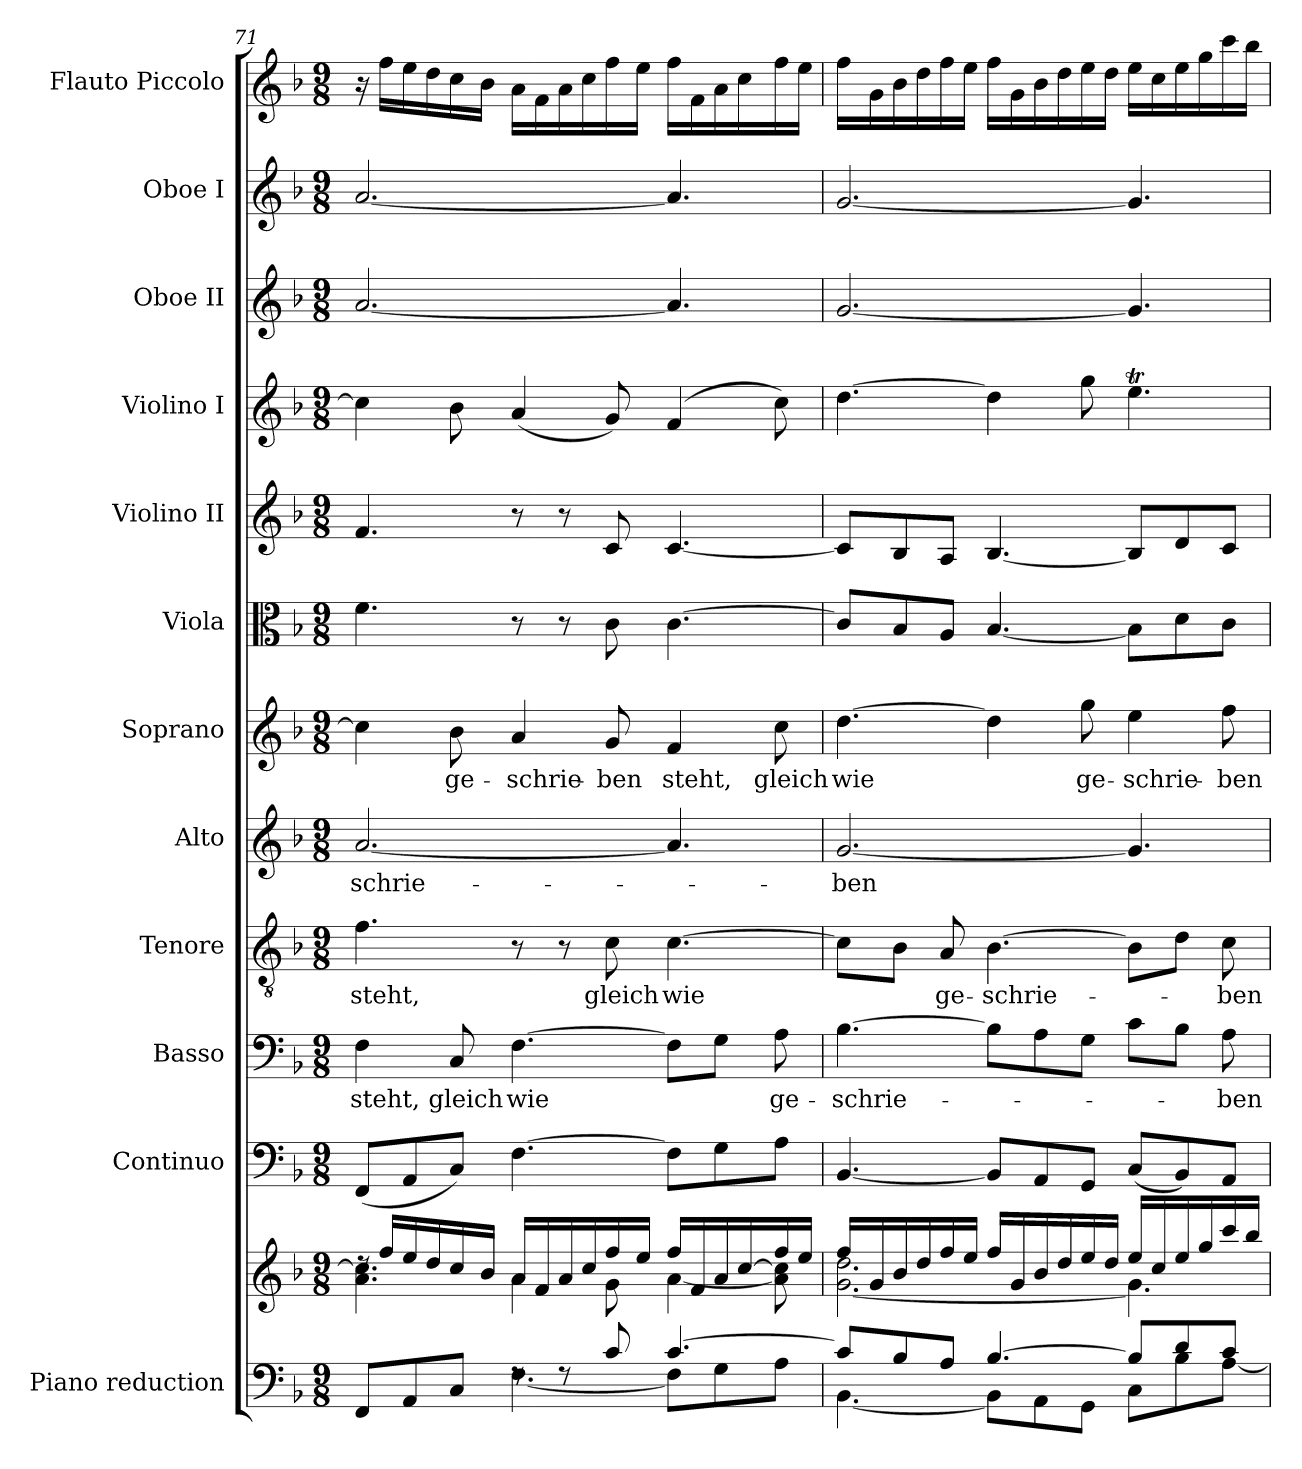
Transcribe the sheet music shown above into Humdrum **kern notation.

**kern	**kern	**kern	**kern	**text	**kern	**text	**kern	**text	**kern	**text	**kern	**kern	**kern	**kern	**kern	**kern
*part12	*part12	*part11	*part10	*part10	*part9	*part9	*part8	*part8	*part7	*part7	*part6	*part5	*part4	*part3	*part2	*part1
*staff13	*staff12	*staff11	*staff10	*staff10	*staff9	*staff9	*staff8	*staff8	*staff7	*staff7	*staff6	*staff5	*staff4	*staff3	*staff2	*staff1
*I"Piano reduction	*	*I"Continuo	*I"Basso	*	*I"Tenore	*	*I"Alto	*	*I"Soprano	*	*I"Viola	*I"Violino II	*I"Violino I	*I"Oboe II	*I"Oboe I	*I"Flauto Piccolo
*I'Pno	*	*	*	*	*	*	*	*	*	*	*	*	*	*I'Ob	*I'Ob	*I'Picc
*clefF4	*clefG2	*clefF4	*clefF4	*	*clefGv2	*	*clefG2	*	*clefG2	*	*clefC3	*clefG2	*clefG2	*clefG2	*clefG2	*clefG2
*	*	*	*	*	*	*	*	*	*	*	*	*	*	*	*	*ITrd-7c-12
*k[b-]	*k[b-]	*k[b-]	*k[b-]	*	*k[b-]	*	*k[b-]	*	*k[b-]	*	*k[b-]	*k[b-]	*k[b-]	*k[b-]	*k[b-]	*k[b-]
*M9/8	*M9/8	*M9/8	*M9/8	*	*M9/8	*	*M9/8	*	*M9/8	*	*M9/8	*M9/8	*M9/8	*M9/8	*M9/8	*M9/8
=71	=71	=71	=71	=71	=71	=71	=71	=71	=71	=71	=71	=71	=71	=71	=71	=71
*^	*^	*	*	*	*	*	*	*	*	*	*	*	*	*	*	*
!	!	!	!	!	!	!LO:LY:b	!	!LO:LY:b	!	!LO:LY:b	!	!	!	!	!	!	!	!
8FF/L	4.ryy	16rdd	4.a\ 4.cc\]	(<8FF/L	4F\	steht,	4.f\	steht,	[2.a/	-schrie-	4cc\]	.	4.f\	4.f/	4cc\]	[2.a/	[2.a/	16r
.	.	16ff/LL	.	.	.	.	.	.	.	.	.	.	.	.	.	.	.	16fff\LL
8AA/	.	16ee/	.	8AA/	.	.	.	.	.	.	.	.	.	.	.	.	.	16eee\
.	.	16dd/	.	.	.	.	.	.	.	.	.	.	.	.	.	.	.	16ddd\
!	!	!	!	!	!	!LO:LY:b	!	!	!	!	!	!LO:LY:b	!	!	!	!	!	!
8C/J	.	16cc/	.	8C/J)	8C/	gleich	.	.	.	.	8b-\	ge-	.	.	8b-\	.	.	16ccc\
.	.	16b-/JJ	.	.	.	.	.	.	.	.	.	.	.	.	.	.	.	16bb-\JJ
!	!	!	!	!	!	!LO:LY:b	!	!	!	!	!	!LO:LY:b	!	!	!	!	!	!
8rF	[4.F\	16a/LL	4a\	[4.F\	[4.F\	wie	8r	.	.	.	4a/	-schrie-	8r	8r	(<4a/	.	.	16aa\LL
.	.	16f/	.	.	.	.	.	.	.	.	.	.	.	.	.	.	.	16ff\
8rF	.	16a/	.	.	.	.	8r	.	.	.	.	.	8r	8r	.	.	.	16aa\
.	.	16cc/	.	.	.	.	.	.	.	.	.	.	.	.	.	.	.	16ccc\
!	!	!	!	!	!	!	!	!LO:LY:b	!	!	!	!LO:LY:b	!	!	!	!	!	!
8c/	.	16ff/	8g\	.	.	.	8c\	gleich	.	.	8g/	-ben	8c\	8c/	8g/)	.	.	16fff\
.	.	16ee/JJ	.	.	.	.	.	.	.	.	.	.	.	.	.	.	.	16eee\JJ
!	!	!	!	!	!	!	!	!LO:LY:b	!	!	!	!LO:LY:b	!	!	!	!	!	!
[4.c/	8F\L]	16ff/LL	[4a\	8F\L]	8F\L]	.	[4.c\	wie	4.a/]	.	4f/	steht,	[4.c\	[4.c/	(>4f/	4.a/]	4.a/]	16fff\LL
.	.	16f/	.	.	.	.	.	.	.	.	.	.	.	.	.	.	.	16ff\
.	8G\	16a/	.	8G\	8G\J	.	.	.	.	.	.	.	.	.	.	.	.	16aa\
.	.	[16cc/	.	.	.	.	.	.	.	.	.	.	.	.	.	.	.	16ccc\
!	!	!	!	!	!	!LO:LY:b	!	!	!	!	!	!LO:LY:b	!	!	!	!	!	!
.	8A\J	16ff/	8a\] 8cc\]	8A\J	8A\	ge-	.	.	.	.	8cc\	gleich	.	.	8cc\)	.	.	16fff\
.	.	16ee/JJ	.	.	.	.	.	.	.	.	.	.	.	.	.	.	.	16eee\JJ
!!LO:PB:g=z
=72	=72	=72	=72	=72	=72	=72	=72	=72	=72	=72	=72	=72	=72	=72	=72	=72	=72	=72
!	!	!	!	!	!	!LO:LY:b	!	!	!	!LO:LY:b	!	!LO:LY:b	!	!	!	!	!	!
8c/L]	[4.BB-\	16ff/LL	[2.g\ 2.dd\	[4.BB-/	[4.B-\	-schrie-	8c\L]	.	[2.g/	-ben	[4.dd\	wie	8c/L]	8c/L]	[4.dd\	[2.g/	[2.g/	16fff\LL
.	.	16g/	.	.	.	.	.	.	.	.	.	.	.	.	.	.	.	16gg\
8B-/	.	16b-/	.	.	.	.	8B-\J	.	.	.	.	.	8B-/	8B-/	.	.	.	16bb-\
.	.	16dd/	.	.	.	.	.	.	.	.	.	.	.	.	.	.	.	16ddd\
!	!	!	!	!	!	!	!	!LO:LY:b	!	!	!	!	!	!	!	!	!	!
8A/J	.	16ff/	.	.	.	.	8A/	ge-	.	.	.	.	8A/J	8A/J	.	.	.	16fff\
.	.	16ee/JJ	.	.	.	.	.	.	.	.	.	.	.	.	.	.	.	16eee\JJ
!	!	!	!	!	!	!	!	!LO:LY:b	!	!	!	!	!	!	!	!	!	!
[4.B-/	8BB-\L]	16ff/LL	.	8BB-/L]	8B-\L]	.	[4.B-\	-schrie-	.	.	4dd\]	.	[4.B-/	[4.B-/	4dd\]	.	.	16fff\LL
.	.	16g/	.	.	.	.	.	.	.	.	.	.	.	.	.	.	.	16gg\
.	8AA\	16b-/	.	8AA/	8A\	.	.	.	.	.	.	.	.	.	.	.	.	16bb-\
.	.	16dd/	.	.	.	.	.	.	.	.	.	.	.	.	.	.	.	16ddd\
!	!	!	!	!	!	!	!	!	!	!	!	!LO:LY:b	!	!	!	!	!	!
.	8GG\J	16ee/	.	8GG/J	8G\J	.	.	.	.	.	8gg\	ge-	.	.	8gg\	.	.	16eee\
.	.	16dd/JJ	.	.	.	.	.	.	.	.	.	.	.	.	.	.	.	16ddd\JJ
!	!	!	!	!	!	!	!	!	!	!	!	!LO:LY:b	!	!	!	!	!	!
8B-/L]	8C\L	16ee/LL	4.g\]	(<8C/L	8c\L	.	8B-\L]	.	4.g/]	.	4ee\	-schrie-	8B-\L]	8B-/L]	4.eet\	4.g/]	4.g/]	16eee\LL
.	.	16cc/	.	.	.	.	.	.	.	.	.	.	.	.	.	.	.	16ccc\
8d/	8B-\	16ee/	.	8BB-/)	8B-\J	.	8d\J	.	.	.	.	.	8d\	8d/	.	.	.	16eee\
.	.	16gg/	.	.	.	.	.	.	.	.	.	.	.	.	.	.	.	16ggg\
!	!	!	!	!	!	!LO:LY:b	!	!LO:LY:b	!	!	!	!LO:LY:b	!	!	!	!	!	!
8c/J	[8A\J	16ccc/	.	8AA/J	8A\	-ben	8c\	-ben	.	.	8ff\	-ben	8c\J	8c/J	.	.	.	16cccc\
.	.	16bb-/JJ	.	.	.	.	.	.	.	.	.	.	.	.	.	.	.	16bbb-\JJ
*v	*v	*	*	*	*	*	*	*	*	*	*	*	*	*	*	*	*	*
*	*v	*v	*	*	*	*	*	*	*	*	*	*	*	*	*	*	*
=	=	=	=	=	=	=	=	=	=	=	=	=	=	=	=	=
*-	*-	*-	*-	*-	*-	*-	*-	*-	*-	*-	*-	*-	*-	*-	*-	*-
